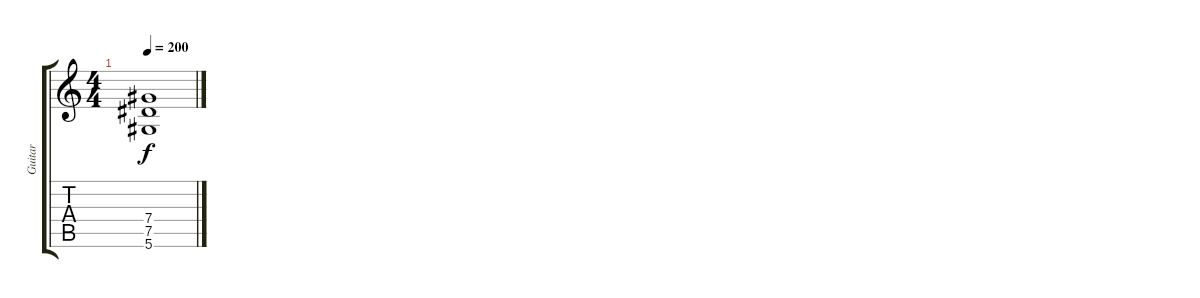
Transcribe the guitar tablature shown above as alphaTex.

\track ("Guitar" "Guitar") {instrument distortionguitar}
\staff {score tabs}
\tuning (Eb4 Bb3 Gb3 Db3 Ab2 Eb2) {hide}
\ts (4 4)
\tempo 200
\clef g2
\ks c
(7.4 7.5 5.6).1{dy f}
